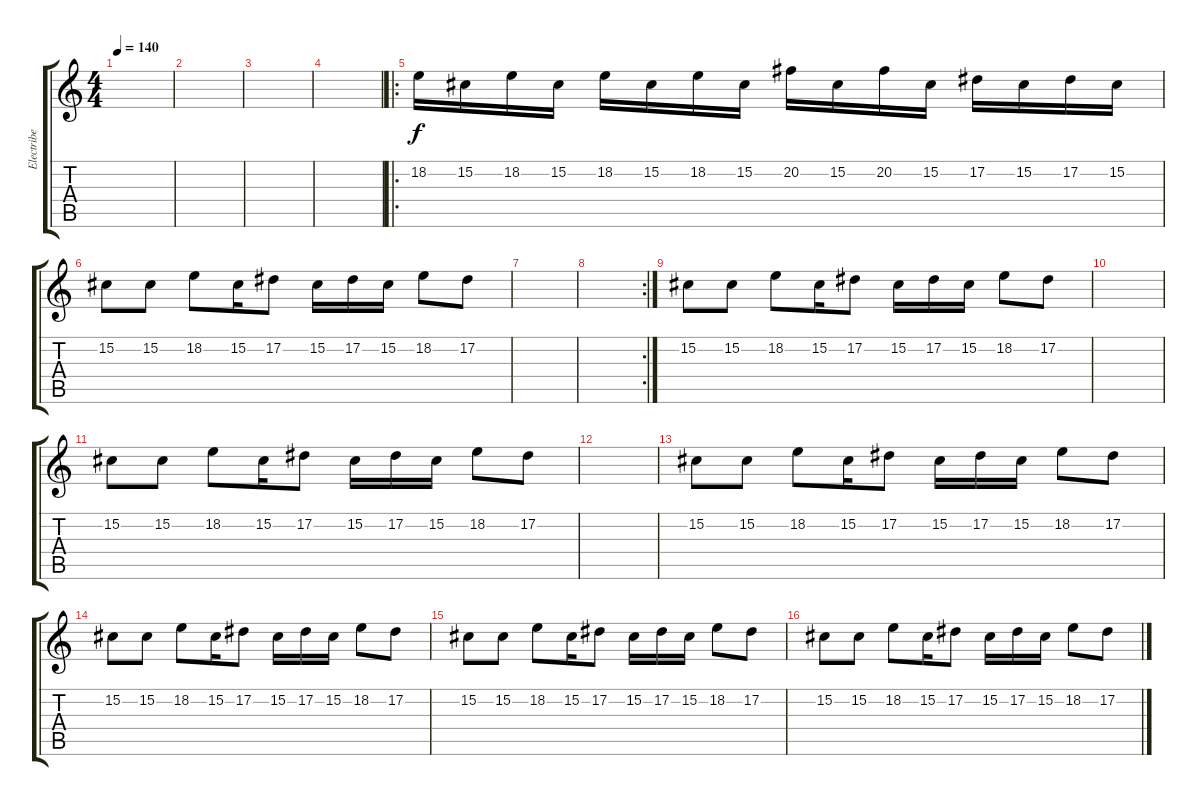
\track ("Electribe Synth 1" "Electribe ") {instrument lead2sawtooth}
\staff {score tabs}
\tuning (Eb4 Bb3 Gb3 Db3 Ab2 Db2) {hide}
\ts (4 4)
\tempo 140
\clef g2
\ks c
|
|
|
|
\ro
18.2.16 15.2.16 18.2.16 15.2.16 18.2.16 15.2.16 18.2.16 15.2.16 20.2.16 15.2.16 20.2.16 15.2.16 17.2.16 15.2.16 17.2.16 15.2.16 |
15.2.8 15.2.8 18.2.8 15.2.16 17.2.8 15.2.16 17.2.16 15.2.16 18.2.8 17.2.8 |
|
\rc 2
|
15.2.8 15.2.8 18.2.8 15.2.16 17.2.8 15.2.16 17.2.16 15.2.16 18.2.8 17.2.8 |
|
15.2.8 15.2.8 18.2.8 15.2.16 17.2.8 15.2.16 17.2.16 15.2.16 18.2.8 17.2.8 |
|
15.2.8 15.2.8 18.2.8 15.2.16 17.2.8 15.2.16 17.2.16 15.2.16 18.2.8 17.2.8 |
15.2.8 15.2.8 18.2.8 15.2.16 17.2.8 15.2.16 17.2.16 15.2.16 18.2.8 17.2.8 |
15.2.8 15.2.8 18.2.8 15.2.16 17.2.8 15.2.16 17.2.16 15.2.16 18.2.8 17.2.8 |
15.2.8 15.2.8 18.2.8 15.2.16 17.2.8 15.2.16 17.2.16 15.2.16 18.2.8 17.2.8
